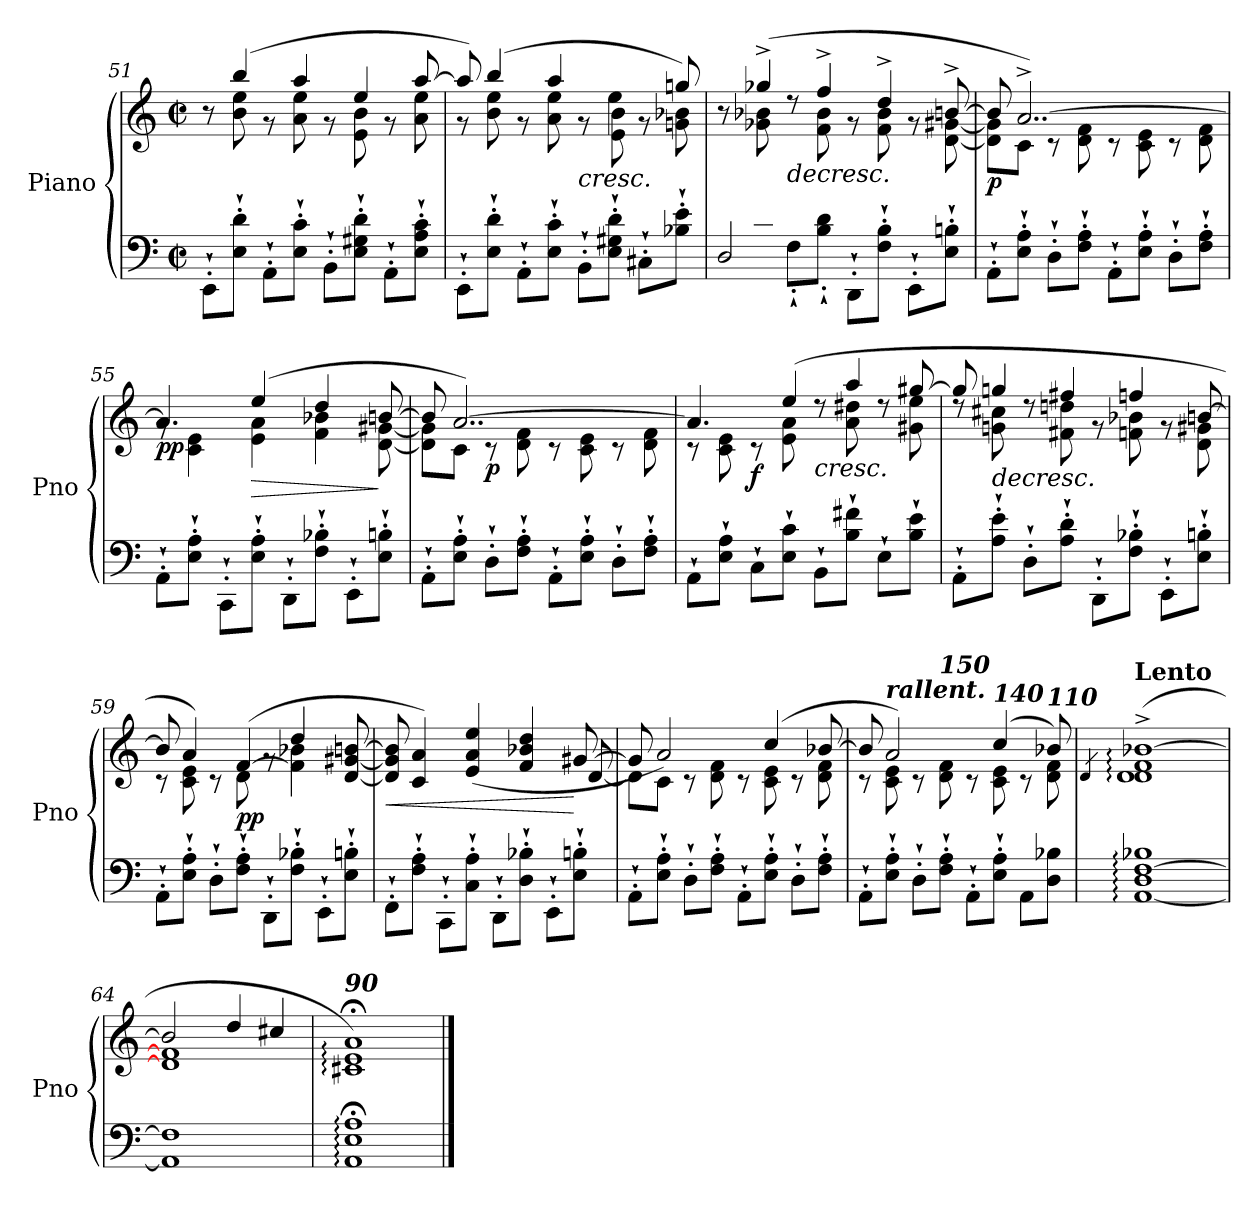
**kern	**kern	**dynam
*part1	*part1	*part1
*staff2	*staff1	*staff1/2
*I"Piano	*	*
*I'Pno	*	*
*clefF4	*clefG2	*
*k[]	*k[]	*
*M4/4	*M4/4	*
*met(c|)	*met(c|)	*
=51	=51	=51
*	*^	*
8EE`'\L	8r	8ryy	.
8E\`' 8d\`'J	(4bb/	8b\ 8ee\	.
8AA`'\L	.	8r	.
8E\`' 8c\`'J	4aa/	8a\ 8ee\	.
8BB`'\L	.	8r	.
8E\`' 8G#X\`' 8d\`'J	4ee/	8e\ 8b\	.
8AA`'\L	.	8r	.
8E\`' 8A\`' 8c\`'J	[8aa/	8a\ 8ee\	.
!!LO:LB:g=z	!!
=52	=52	=52	=52
8EE`'\L	8aa/])	8r	.
8E\`' 8d\`'J	(>4bb/	8b\ 8ee\	.
8AA`'\L	.	8r	.
8E\`' 8c\`'J	4aa/	8a\ 8ee\	.
!	!	!	!LO:HP:b
8BB`'\L	.	8r	<
8E\`' 8G#X\`' 8d\`'J	4ee\	8e\ 8b\	.
8C#X`'\L	.	8r	.
8B-X\`' 8e\`'J	8ggn/)	8gn\ 8b-X\	.
=53	=53	=53	=53
*^	*	*	*
2D/	8D\Lyy	8r	8ryy	.
.	8B-X\`' 8d\`'J	(4gg-X^/	8g-X\ 8b-X\	.
!	!	!	!	!LO:HP:b
.	8F`'\L	.	8rdd	>
.	8B-\`' 8d\`'J	4ff^/	8f\ 8b-\	.
8DD`'\L	2ryy	.	8r	.
8F\`' 8B-\`'J	.	4dd^/	8f\ 8b-\	.
8EE`'\L	.	.	8r	.
8E\`' 8Bn\`'J	.	[8bn^/	[8d\ [8g#X\	[
*v	*v	*	*	*
=54	=54	=54	=54
!	!	!	!LO:DY:b
8AA`'\L	8b/]	8d\] 8g#\]L	p
8E\`' 8A\`'J	[2..a^/)	8c\J	.
8D`'\L	.	8r	.
8F\`' 8A\`'J	.	8d\ 8f\	.
8AA`'\L	.	8r	.
8E\`' 8A\`'J	.	8c\ 8e\	.
8D`'\L	.	8r	.
8F\`' 8A\`'J	.	8d\ 8f\	.
=55	=55	=55	=55
!	!	!	!LO:DY:b
8AA`'\L	4.a/]	8rg	pp
8E\`' 8A\`'J	.	4c\ 4e\	.
8CC`'\L	.	.	.
!	!	!	!LO:HP:b
8E\`' 8A\`'J	(4ee/	4e\ 4a\	>
8DD`'\L	.	.	.
8F\`' 8B-X\`'J	4dd/	4f\ 4b-X\	.
8EE`'\L	.	.	.
8E\`' 8Bn\`'J	[8bn/	[8d\ [8g#X\	]
!!LO:LB:g=z	!!
=56	=56	=56	=56
8AA`'\L	8b/]	8d\] 8g#\]L	.
8E\`' 8A\`'J	[2..a/)	8c\J	.
!	!	!	!LO:DY:b
8D`'\L	.	8r	p
8F\`' 8A\`'J	.	8d\ 8f\	.
8AA`'\L	.	8r	.
8E\`' 8A\`'J	.	8c\ 8e\	.
8D`'\L	.	8r	.
8F\`' 8A\`'J	.	8d\ 8f\	.
=57	=57	=57	=57
8AA`\L	4.a/]	8r	.
8E\` 8A\`J	.	8c\ 8e\	.
!	!	!	!LO:DY:b
8C`\L	.	8r	f
8E\` 8c\`J	(4ee/	8e\ 8a\	.
!	!	!	!LO:HP:b
8BB`\L	.	8rdd	<
8B\` 8f#X\`J	4aa/	8a\ 8dd#X\	.
8E`\L	.	8rdd	.
8B\` 8e\`J	[8gg#X/	8g#X\ 8ee\	]
=58	=58	=58	=58
8AA`'\L	8gg#/]	8rdd	.
!	!	!	!LO:HP:b
8A\`' 8e\`'J	4ggn/	8gn\ 8cc#X\	>
8D`'\L	.	8rdd	.
8A\`' 8d\`'J	4ff#X/	8f#X\ 8ddn\	.
8DD`'\L	.	8r	.
8F\`' 8B-X\`'J	4ffn/	8fn\ 8b-X\	.
8EE`'\L	.	8r	.
8E\`' 8Bn\`'J	[8bn/	8d\ 8g#X\	.
=59	=59	=59	=59
*	*	*^	*
8AA`'\L	8b/]	8r	8ryy	.
*	*	*v	*v	*
8E\`' 8A\`'J	4a/)	8c\ 8e\	.
8D`'\L	.	8r	[
!	!	!	!LO:DY:b
8F\`' 8A\`'J	([4f/	8d\	pp
8DD`'\L	.	8rg	.
*	*	*^	*
8F\`' 8B-X\`'J	4f\] 4b-X\	4.ryy	4dd/	.
8EE`'\L	.	.	.	.
8E\`' 8Bn\`'J	[8d/ [8g#X/ [8bn/	.	8ryy	.
!!LO:PB:g=z
=60	=60	=60	=60	=60
!	!	!	!	!LO:HP:b
*	*	*v	*v	*
8FF`'\L	8d/] 8g#/] 8b/]	2..ryy	<
8F\`' 8A\`'J	4c/ 4a/)	.	.
8CC`'\L	.	.	.
8C\`' 8A\`'J	(4e/ 4a/ 4ee/	.	]
8DD`'\L	.	.	.
8D\`' 8B-X\`'J	4f/ 4b-X/ 4dd/	.	.
8EE`'\L	.	.	.
8E\`' 8Bn\`'J	[8g#X/	[8d/	[
=61	=61	=61	=61
8AA`'\L	8g#/]	8d\L]	.
!	!	!	!LO:DY:b
8E\`' 8A\`'J	2a/)	8c\J	other-dynamics
8D`'\L	.	8r	.
8F\`' 8A\`'J	.	8d\ 8f\	.
8AA`'\L	.	8r	.
8E\`' 8A\`'J	(4cc/	8c\ 8e\	.
8D`'\L	.	8r	.
8F\`' 8A\`'J	[8b-X/	8d\ 8f\	.
=62	=62	=62	=62
8AA`'\L	8b-/]	8r	.
!	!LO:TX:a:Bi:t=rallent.	!	!
8E\`' 8A\`'J	2a/)	8c\ 8e\	.
8D`'\L	.	8r	.
!	!	!LO:TX:a:Bi:t=150	!
8F\`' 8A\`'J	.	8d\ 8f\	.
8AA`'\L	.	8r	.
!	!LO:TX:a:Bi:t=140	!	!
8E\`' 8A\`'J	(4cc/	8c\ 8e\	.
8AA\L	.	8r	.
!	!LO:TX:a:Bi:t=110	!	!
8D\ 8B-X\J	8b-X/)	8d\ 8f\	.
=63	=63	=63	=63
.	4qd/	.	.
!	!LO:TX:a:B:t=Lento	!	!
[1AA: 1D: [1F: 1B-X:	(>1d:^ 1f:^ [1b-X:^	[1d [1fyy	.
=64	=64	=64	=64
1AA] 1F]	2b-/]	1d] 1f]	.
.	4dd/	.	.
.	4cc#X/	.	.
*	*v	*v	*
=65	=65	=65
!	!LO:TX:a:Bi:t=90	!
1AA;: 1E;: 1A;:	1c#X;<: 1e;<: 1a;<:)	.
==	==	==
*-	*-	*-
